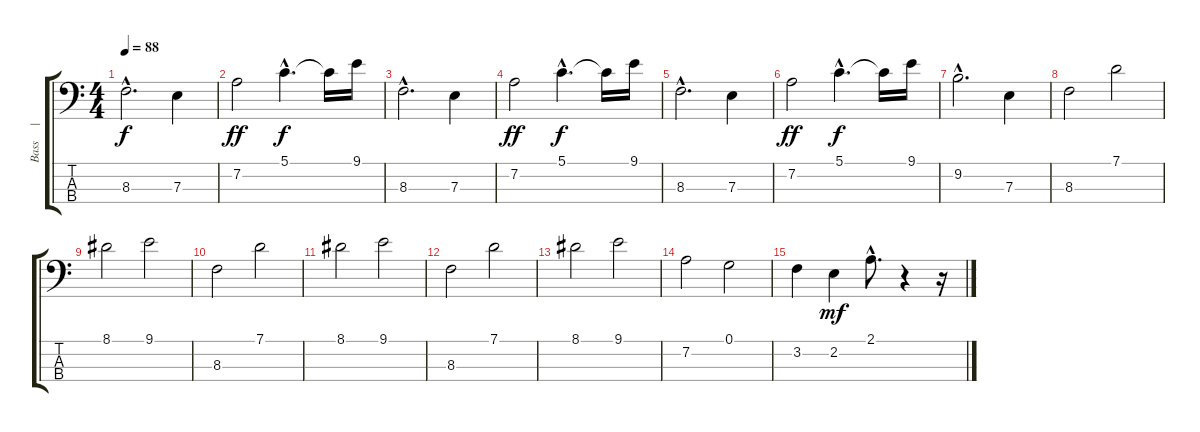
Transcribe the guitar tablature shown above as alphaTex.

\track ("Bass     | Sting" "Bass     |") {instrument fretlessbass}
\staff {score tabs}
\tuning (G2 D2 A1 E1) {hide}
\ts (4 4)
\tempo 88
\clef f4
\ks c
8.3{hac}.2{d dy f} 7.3.4 |
7.2.2{dy ff} 5.1{hac}.4{d dy f} 5.1{t}.16 9.1.16 |
8.3{hac}.2{d} 7.3.4 |
7.2.2{dy ff} 5.1{hac}.4{d dy f} 5.1{t}.16 9.1.16 |
8.3{hac}.2{d} 7.3.4 |
7.2.2{dy ff} 5.1{hac}.4{d dy f} 5.1{t}.16 9.1.16 |
9.2{hac}.2{d} 7.3.4 |
8.3.2 7.1.2 |
8.1.2 9.1.2 |
8.3.2 7.1.2 |
8.1.2 9.1.2 |
8.3.2 7.1.2 |
8.1.2 9.1.2 |
7.2.2 0.1.2 |
3.2.4 2.2.4{dy mf} 2.1{hac}.8{d} r.4 r.16
